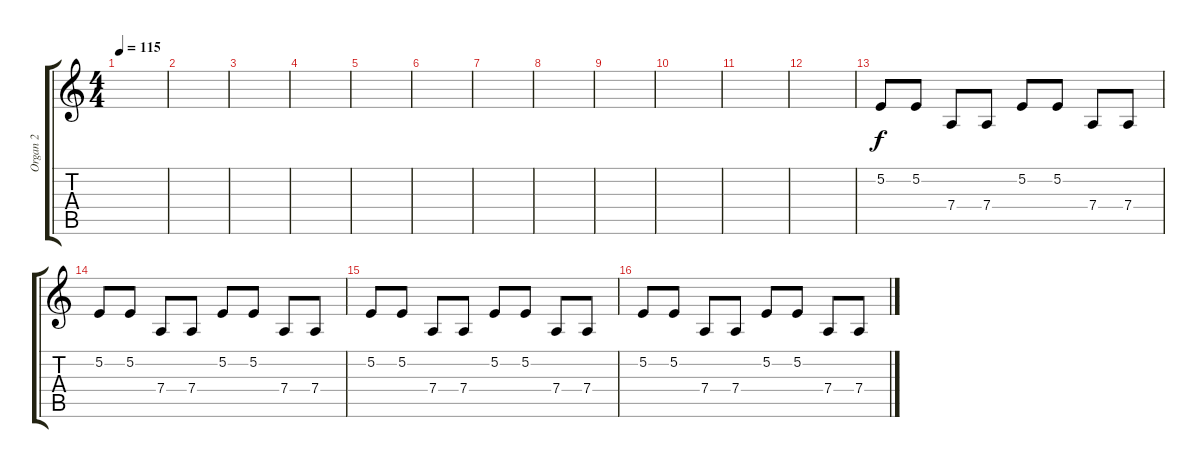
\track ("Organ 2" "Organ 2") {instrument drawbarorgan}
\staff {score tabs}
\tuning (E4 B3 G3 D3 A2 E2) {hide}
\ts (4 4)
\tempo 115
\clef g2
\ks c
|
|
|
|
|
|
|
|
|
|
|
|
5.2.8 5.2.8 7.4.8 7.4.8 5.2.8 5.2.8 7.4.8 7.4.8 |
5.2.8 5.2.8 7.4.8 7.4.8 5.2.8 5.2.8 7.4.8 7.4.8 |
5.2.8 5.2.8 7.4.8 7.4.8 5.2.8 5.2.8 7.4.8 7.4.8 |
5.2.8 5.2.8 7.4.8 7.4.8 5.2.8 5.2.8 7.4.8 7.4.8
